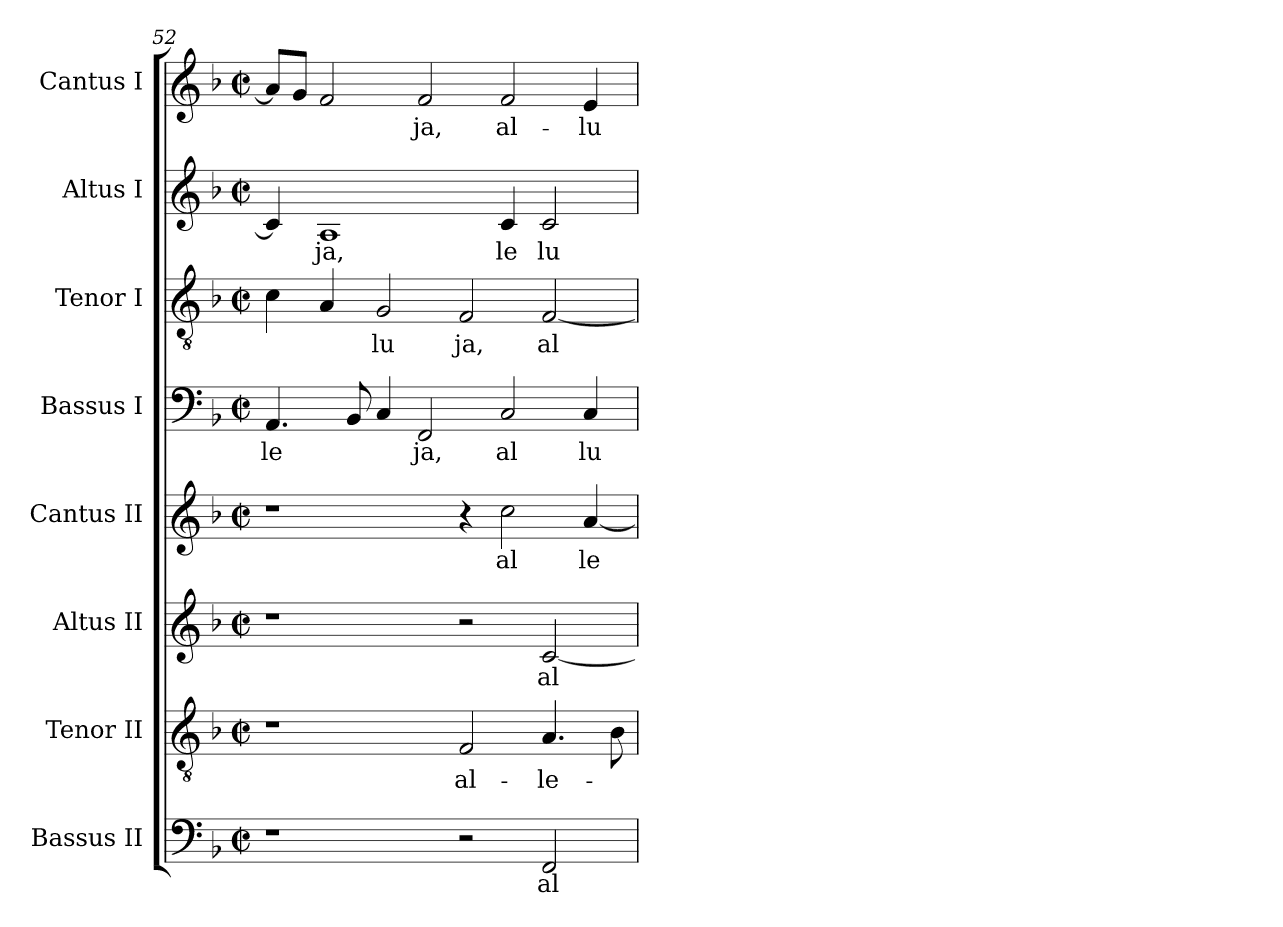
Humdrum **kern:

**kern	**text	**kern	**text	**kern	**text	**kern	**text	**kern	**text	**kern	**text	**kern	**text	**kern	**text
*part8	*part8	*part7	*part7	*part6	*part6	*part5	*part5	*part4	*part4	*part3	*part3	*part2	*part2	*part1	*part1
*staff8	*staff8	*staff7	*staff7	*staff6	*staff6	*staff5	*staff5	*staff4	*staff4	*staff3	*staff3	*staff2	*staff2	*staff1	*staff1
*I"Bassus II	*	*I"Tenor II	*	*I"Altus II	*	*I"Cantus II	*	*I"Bassus I	*	*I"Tenor I	*	*I"Altus I	*	*I"Cantus I	*
*clefF4	*	*clefGv2	*	*clefG2	*	*clefG2	*	*clefF4	*	*clefGv2	*	*clefG2	*	*clefG2	*
*k[b-]	*	*k[b-]	*	*k[b-]	*	*k[b-]	*	*k[b-]	*	*k[b-]	*	*k[b-]	*	*k[b-]	*
*F:	*	*F:	*	*F:	*	*F:	*	*F:	*	*F:	*	*F:	*	*F:	*
*M2/2	*	*M2/2	*	*M2/2	*	*M2/2	*	*M2/2	*	*M2/2	*	*M2/2	*	*M2/2	*
*met(c|)	*	*met(c|)	*	*met(c|)	*	*met(c|)	*	*met(c|)	*	*met(c|)	*	*met(c|)	*	*met(c|)	*
=52	=52	=52	=52	=52	=52	=52	=52	=52	=52	=52	=52	=52	=52	=52	=52
!	!	!	!	!	!	!	!	!	!LO:LY:b:cj	!	!	!	!	!	!
1r	.	1r	.	1r	.	1r	.	4.AA/	le	4c\	.	4c/]	.	8a/L]	.
.	.	.	.	.	.	.	.	.	.	.	.	.	.	8g/J	.
!	!	!	!	!	!	!	!	!	!	!	!	!	!LO:LY:b:cj	!	!
.	.	.	.	.	.	.	.	.	.	4A/	.	1A	ja,	2f/	.
.	.	.	.	.	.	.	.	8BB-/	.	.	.	.	.	.	.
!	!	!	!	!	!	!	!	!	!	!	!LO:LY:b:cj	!	!	!	!
.	.	.	.	.	.	.	.	4C/	.	2G/	lu	.	.	.	.
!	!	!	!	!	!	!	!	!	!LO:LY:b:cj	!	!	!	!	!	!LO:LY:b:cj
.	.	.	.	.	.	.	.	2FF/	ja,	.	.	.	.	2f/	-ja,
!	!	!	!LO:LY:b:cj	!	!	!	!	!	!	!	!LO:LY:b:cj	!	!	!	!
2r	.	2F/	al-	2r	.	4r	.	.	.	2F/	ja,	.	.	.	.
!	!	!	!	!	!	!	!LO:LY:b:cj	!	!LO:LY:b:cj	!	!	!	!LO:LY:b:cj	!	!LO:LY:b:cj
.	.	.	.	.	.	2cc\	al	2C/	al	.	.	4c/	le	2f/	al-
!	!LO:LY:b:cj	!	!LO:LY:b:cj	!	!LO:LY:b:cj	!	!	!	!	!	!LO:LY:b:cj	!	!LO:LY:b:cj	!	!
2FF/	al	4.A/	-le-	[<2c/	al-	.	.	.	.	[<2F/	al	2c/	lu	.	.
!	!	!	!	!	!	!	!LO:LY:b:cj	!	!LO:LY:b:cj	!	!	!	!	!	!LO:LY:b:cj
.	.	.	.	.	.	[<4a/	le	4C/	lu	.	.	.	.	4e/	-lu-
.	.	8B-\	.	.	.	.	.	.	.	.	.	.	.	.	.
=	=	=	=	=	=	=	=	=	=	=	=	=	=	=	=
*-	*-	*-	*-	*-	*-	*-	*-	*-	*-	*-	*-	*-	*-	*-	*-
